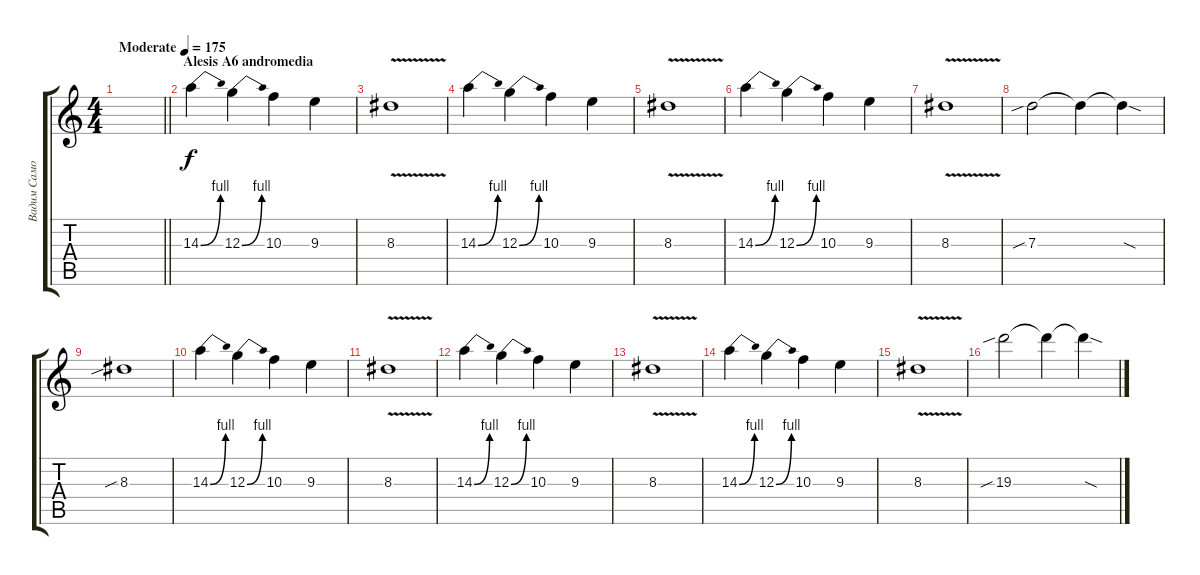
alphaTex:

\track ("Вадим Самойлов" "Вадим Само") {instrument overdrivenguitar}
\staff {score tabs}
\tuning (E4 B3 G3 D3 A2 E2) {hide}
\ts (4 4)
\tempo (175 "Moderate")
\clef g2
\barLineRight lightlight
\ks c
|
\section ("" "Alesis A6 andromedia")
14.3{be (bend 0 0 60 4)}.4 12.3{be (bend 0 0 60 4)}.4 10.3.4 9.3.4 |
8.3{v}.1 |
14.3{be (bend 0 0 60 4)}.4 12.3{be (bend 0 0 60 4)}.4 10.3.4 9.3.4 |
8.3{v}.1 |
14.3{be (bend 0 0 60 4)}.4 12.3{be (bend 0 0 60 4)}.4 10.3.4 9.3.4 |
8.3{v}.1 |
7.3{sib}.2 7.3{t}.4 7.3{sod t}.4 |
8.3{sib}.1 |
14.3{be (bend 0 0 60 4)}.4 12.3{be (bend 0 0 60 4)}.4 10.3.4 9.3.4 |
8.3{v}.1 |
14.3{be (bend 0 0 60 4)}.4 12.3{be (bend 0 0 60 4)}.4 10.3.4 9.3.4 |
8.3{v}.1 |
14.3{be (bend 0 0 60 4)}.4 12.3{be (bend 0 0 60 4)}.4 10.3.4 9.3.4 |
8.3{v}.1 |
19.3{sib}.2 19.3{t}.4 19.3{sod t}.4
